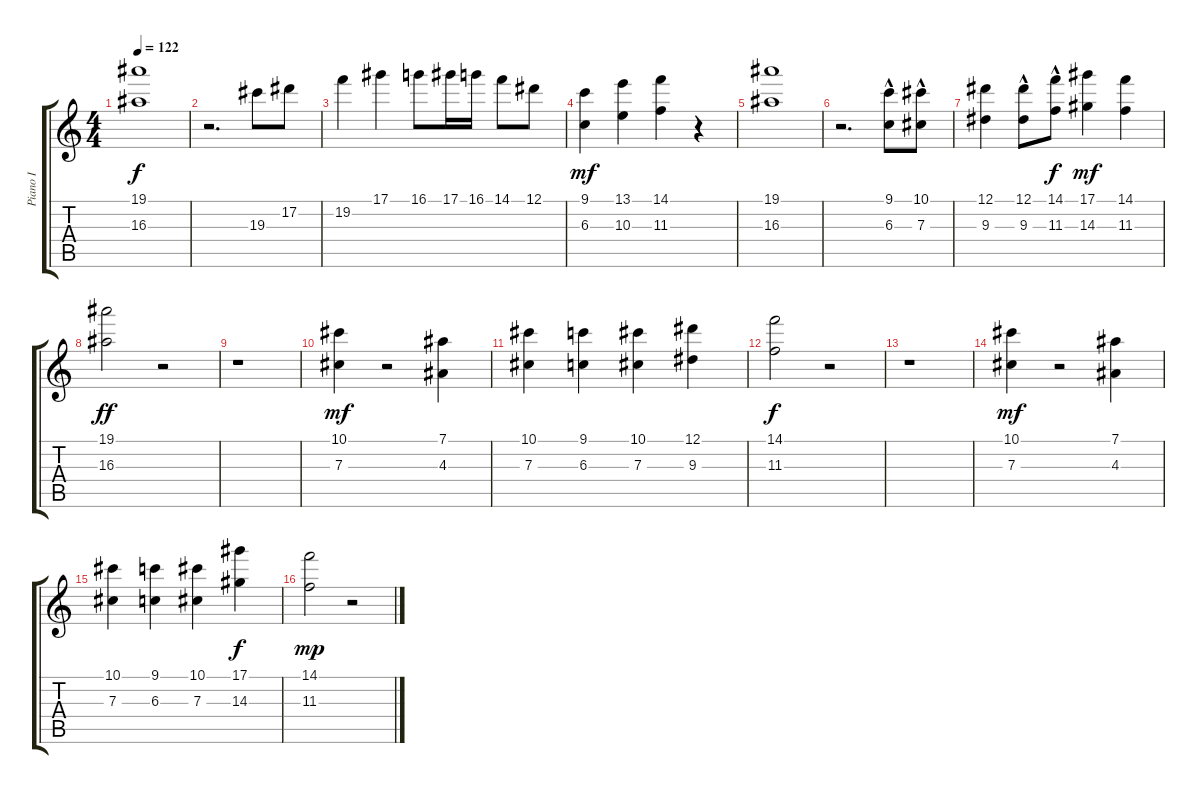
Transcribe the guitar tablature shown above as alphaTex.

\track ("Piano I" "Piano I") {instrument electricgrandpiano}
\staff {score tabs}
\tuning (Eb5 Bb4 Gb4 Db4 Ab3 Eb3) {hide}
\ts (4 4)
\tempo 122
\clef g2
\ks c
(19.1 16.3).1{dy f instrument electricgrandpiano} |
r.2{d} 19.3.8 17.2.8 |
19.2.4 17.1.4 16.1.8 17.1.16 16.1.16 14.1.8 12.1.8 |
(9.1 6.3).4{dy mf} (13.1 10.3).4 (14.1 11.3).4 r.4 |
(19.1 16.3).1 |
r.2{d} (9.1{hac} 6.3{hac}).8 (10.1{hac} 7.3{hac}).8 |
(12.1 9.3).4 (12.1{hac} 9.3{hac}).8 (14.1{hac} 11.3{hac}).8{dy f} (17.1 14.3).4{dy mf} (14.1 11.3).4 |
(19.1 16.3).2{dy ff} r.2 |
r.1 |
(10.1 7.3).4{dy mf} r.2 (7.1 4.3).4 |
(10.1 7.3).4 (9.1 6.3).4 (10.1 7.3).4 (12.1 9.3).4 |
(14.1 11.3).2{dy f} r.2 |
r.1 |
(10.1 7.3).4{dy mf} r.2 (7.1 4.3).4 |
(10.1 7.3).4 (9.1 6.3).4 (10.1 7.3).4 (17.1 14.3).4{dy f} |
(14.1 11.3).2{dy mp} r.2
